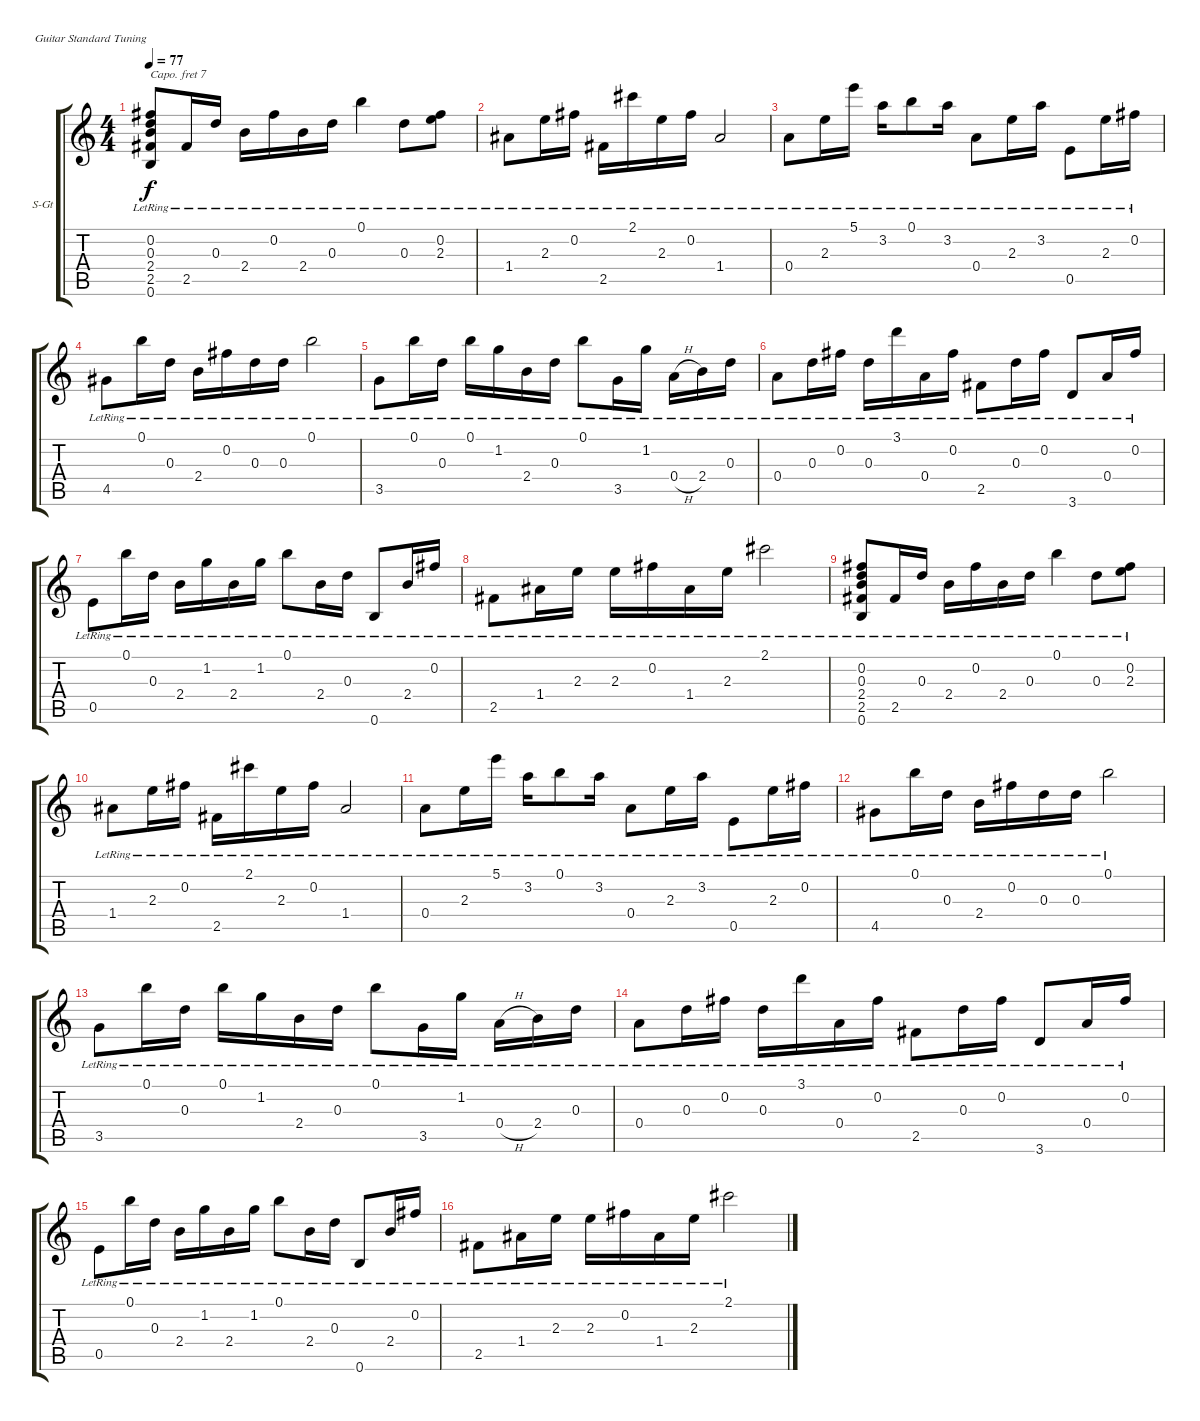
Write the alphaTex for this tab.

\defaultSystemsLayout 4
\bracketExtendMode groupsimilarinstruments
\firstSystemTrackNameOrientation horizontal
\otherSystemsTrackNameOrientation horizontal
\track ("Steel Guitar" "S-Gt") {instrument acousticguitarsteel}
\staff {score tabs}
\capo 7
\tuning (E4 B3 G3 D3 A2 E2)
\ts (4 4)
\tempo 77
\clef g2
\ks c
(0.6{lr} 2.5{lr} 2.4{lr} 0.3{lr} 0.2{lr}).8{dy f instrument acousticguitarsteel} 2.5{lr}.16 0.3{lr}.16 2.4{lr}.16 0.2{lr}.16 2.4{lr}.16 0.3{lr}.16 0.1{lr}.4 0.3{lr}.8 (2.3{lr} 0.2{lr}).8 |
1.4{lr}.8 2.3{lr}.16 0.2{lr}.16 2.5{lr}.16 2.1{lr}.16 2.3{lr}.16 0.2{lr}.16 1.4{lr}.2 |
0.4{lr}.8 2.3{lr}.16 5.1{lr}.16 3.2{lr}.16 0.1{lr}.8 3.2{lr}.16 0.4{lr}.8 2.3{lr}.16 3.2{lr}.16 0.5{lr}.8 2.3{lr}.16 0.2{lr}.16 |
4.5{lr}.8 0.1{lr}.16 0.3{lr}.16 2.4{lr}.16 0.2{lr}.16 0.3{lr}.16 0.3{lr}.16 0.1{lr}.2 |
3.5{lr}.8 0.1{lr}.16 0.3{lr}.16 0.1{lr}.16 1.2{lr}.16 2.4{lr}.16 0.3{lr}.16 0.1{lr}.8 3.5{lr}.16 1.2{lr}.16 0.4{h lr}.16 2.4{lr}.16 0.3{lr}.16 |
0.4{lr}.8 0.3{lr}.16 0.2{lr}.16 0.3{lr}.16 3.1{lr}.16 0.4{lr}.16 0.2{lr}.16 2.5{lr}.8 0.3{lr}.16 0.2{lr}.16 3.6{lr}.8 0.4{lr}.16 0.2{lr}.16 |
0.5{lr}.8 0.1{lr}.16 0.3{lr}.16 2.4{lr}.16 1.2{lr}.16 2.4{lr}.16 1.2{lr}.16 0.1{lr}.8 2.4{lr}.16 0.3{lr}.16 0.6{lr}.8 2.4{lr}.16 0.2{lr}.16 |
2.5{lr}.8 1.4{lr}.16 2.3{lr}.16 2.3{lr}.16 0.2{lr}.16 1.4{lr}.16 2.3{lr}.16 2.1{lr}.2 |
(0.6{lr} 2.5{lr} 2.4{lr} 0.3{lr} 0.2{lr}).8 2.5{lr}.16 0.3{lr}.16 2.4{lr}.16 0.2{lr}.16 2.4{lr}.16 0.3{lr}.16 0.1{lr}.4 0.3{lr}.8 (2.3{lr} 0.2{lr}).8 |
1.4{lr}.8 2.3{lr}.16 0.2{lr}.16 2.5{lr}.16 2.1{lr}.16 2.3{lr}.16 0.2{lr}.16 1.4{lr}.2 |
0.4{lr}.8 2.3{lr}.16 5.1{lr}.16 3.2{lr}.16 0.1{lr}.8 3.2{lr}.16 0.4{lr}.8 2.3{lr}.16 3.2{lr}.16 0.5{lr}.8 2.3{lr}.16 0.2{lr}.16 |
4.5{lr}.8 0.1{lr}.16 0.3{lr}.16 2.4{lr}.16 0.2{lr}.16 0.3{lr}.16 0.3{lr}.16 0.1{lr}.2 |
3.5{lr}.8 0.1{lr}.16 0.3{lr}.16 0.1{lr}.16 1.2{lr}.16 2.4{lr}.16 0.3{lr}.16 0.1{lr}.8 3.5{lr}.16 1.2{lr}.16 0.4{h lr}.16 2.4{lr}.16 0.3{lr}.16 |
0.4{lr}.8 0.3{lr}.16 0.2{lr}.16 0.3{lr}.16 3.1{lr}.16 0.4{lr}.16 0.2{lr}.16 2.5{lr}.8 0.3{lr}.16 0.2{lr}.16 3.6{lr}.8 0.4{lr}.16 0.2{lr}.16 |
0.5{lr}.8 0.1{lr}.16 0.3{lr}.16 2.4{lr}.16 1.2{lr}.16 2.4{lr}.16 1.2{lr}.16 0.1{lr}.8 2.4{lr}.16 0.3{lr}.16 0.6{lr}.8 2.4{lr}.16 0.2{lr}.16 |
2.5{lr}.8 1.4{lr}.16 2.3{lr}.16 2.3{lr}.16 0.2{lr}.16 1.4{lr}.16 2.3{lr}.16 2.1{lr}.2
